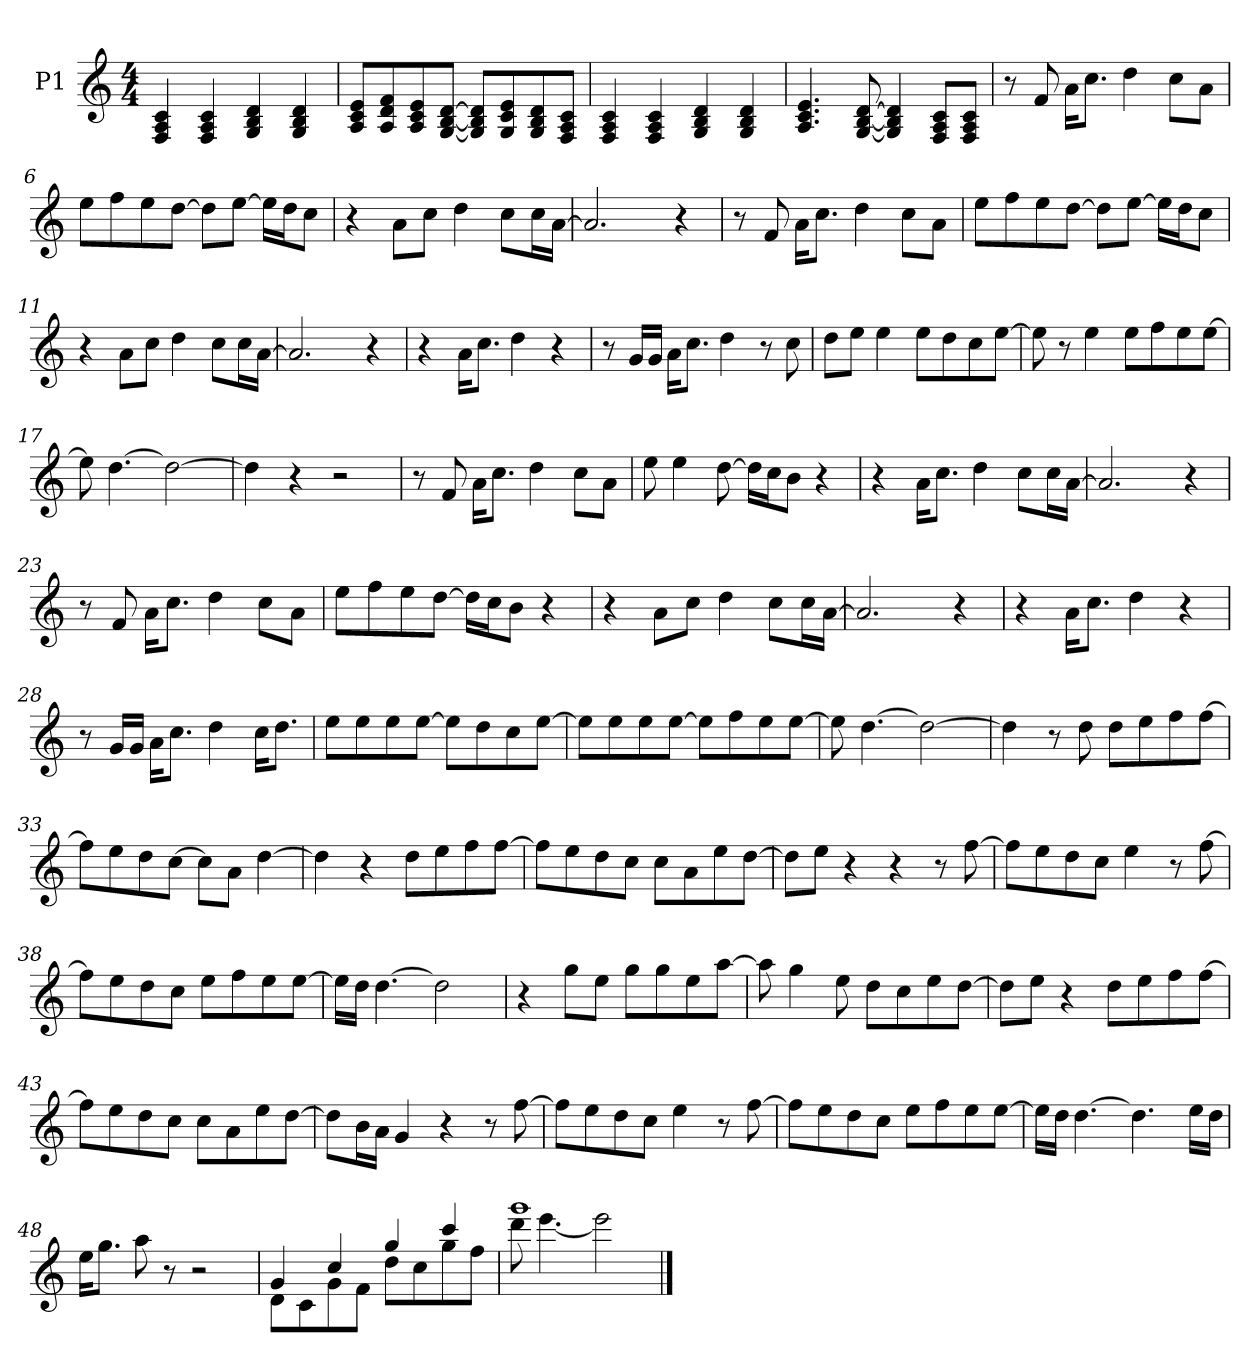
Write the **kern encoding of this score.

**kern
*part1
*staff1
*I"P1
*clefG2
*k[]
*M4/4
*MM88
=1
4F/ 4A/ 4c/
4F/ 4A/ 4c/
4G/ 4B/ 4d/
4G/ 4B/ 4d/
=2
8A/ 8c/ 8e/L
8A/ 8d/ 8f/
8A/ 8c/ 8e/
[<8G/ [<8B/ [>8d/J
8G/] 8B/] 8d/]L
8G/ 8c/ 8e/
8G/ 8B/ 8d/
8F/ 8A/ 8c/J
=3
4F/ 4A/ 4c/
4F/ 4A/ 4c/
4G/ 4B/ 4d/
4G/ 4B/ 4d/
=4
4.A/ 4.c/ 4.e/
[<8G/ [<8B/ [>8d/
4G/] 4B/] 4d/]
8F/ 8A/ 8c/L
8F/ 8A/ 8c/J
=5
8r
8f/
16a\KL
8.cc\J
4dd\
8cc\L
8a\J
!!LO:LB:g=z
=6
8ee\L
8ff\
8ee\
[>8dd\J
8dd\L]
[>8ee\J
16ee\LL]
16dd\J
8cc\J
=7
4r
8a\L
8cc\J
4dd\
8cc\L
16cc\L
[>16a\JJ
=8
2.a/]
4r
=9
8r
8f/
16a\KL
8.cc\J
4dd\
8cc\L
8a\J
=10
8ee\L
8ff\
8ee\
[>8dd\J
8dd\L]
[>8ee\J
16ee\LL]
16dd\J
8cc\J
!!LO:LB:g=z
=11
4r
8a\L
8cc\J
4dd\
8cc\L
16cc\L
[>16a\JJ
=12
2.a/]
4r
=13
4r
16a\KL
8.cc\J
4dd\
4r
=14
8r
16g/LL
16g/JJ
16a\KL
8.cc\J
4dd\
8r
8cc\
=15
8dd\L
8ee\J
4ee\
8ee\L
8dd\
8cc\
[>8ee\J
!!LO:LB:g=z
=16
8ee\]
8r
4ee\
8ee\L
8ff\
8ee\
[>8ee\J
=17
8ee\]
[>4.dd\
2dd\_
=18
4dd\]
4r
2r
=19
8r
8f/
16a\KL
8.cc\J
4dd\
8cc\L
8a\J
=20
8ee\
4ee\
[>8dd\
16dd\LL]
16cc\J
8b\J
4r
!!LO:LB:g=z
=21
4r
16a\KL
8.cc\J
4dd\
8cc\L
16cc\L
[>16a\JJ
=22
2.a/]
4r
=23
8r
8f/
16a\KL
8.cc\J
4dd\
8cc\L
8a\J
=24
8ee\L
8ff\
8ee\
[>8dd\J
16dd\LL]
16cc\J
8b\J
4r
=25
4r
8a\L
8cc\J
4dd\
8cc\L
16cc\L
[>16a\JJ
!!LO:LB:g=z
=26
2.a/]
4r
=27
4r
16a\KL
8.cc\J
4dd\
4r
=28
8r
16g/LL
16g/JJ
16a\KL
8.cc\J
4dd\
16cc\KL
8.dd\J
=29
8ee\L
8ee\
8ee\
[>8ee\J
8ee\L]
8dd\
8cc\
[>8ee\J
=30
8ee\L]
8ee\
8ee\
[>8ee\J
8ee\L]
8ff\
8ee\
[>8ee\J
!!LO:LB:g=z
=31
8ee\]
[>4.dd\
2dd\_
=32
4dd\]
8r
8dd\
8dd\L
8ee\
8ff\
[>8ff\J
=33
8ff\L]
8ee\
8dd\
[>8cc\J
8cc\L]
8a\J
[>4dd\
=34
4dd\]
4r
8dd\L
8ee\
8ff\
[>8ff\J
=35
8ff\L]
8ee\
8dd\
8cc\J
8cc\L
8a\
8ee\
[>8dd\J
!!LO:LB:g=z
=36
8dd\L]
8ee\J
4r
4r
8r
[>8ff\
=37
8ff\L]
8ee\
8dd\
8cc\J
4ee\
8r
[>8ff\
=38
8ff\L]
8ee\
8dd\
8cc\J
8ee\L
8ff\
8ee\
[>8ee\J
=39
16ee\LL]
16dd\JJ
[>4.dd\
2dd\]
=40
4r
8gg\L
8ee\J
8gg\L
8gg\
8ee\
[>8aa\J
!!LO:LB:g=z
=41
8aa\]
4gg\
8ee\
8dd\L
8cc\
8ee\
[>8dd\J
=42
8dd\L]
8ee\J
4r
8dd\L
8ee\
8ff\
[>8ff\J
=43
8ff\L]
8ee\
8dd\
8cc\J
8cc\L
8a\
8ee\
[>8dd\J
=44
8dd\L]
16b\L
16a\JJ
4g/
4r
8r
[>8ff\
!!LO:LB:g=z
=45
8ff\L]
8ee\
8dd\
8cc\J
4ee\
8r
[>8ff\
=46
8ff\L]
8ee\
8dd\
8cc\J
8ee\L
8ff\
8ee\
[>8ee\J
=47
16ee\LL]
16dd\JJ
[>4.dd\
4.dd\]
16ee\LL
16dd\JJ
!!LO:LB:g=z
=48
16ee\KL
8.gg\J
8aa\
8r
2r
=49
*^
4g/	8d\L
.	8c\
4cc/	8g\
.	8f\J
4gg/	8dd\L
.	8cc\
4ccc/	8gg\
.	8ff\J
=50	=50
1ggg	8ddd\
.	[<4.eee\
.	2eee\]
*v	*v
==
*-
